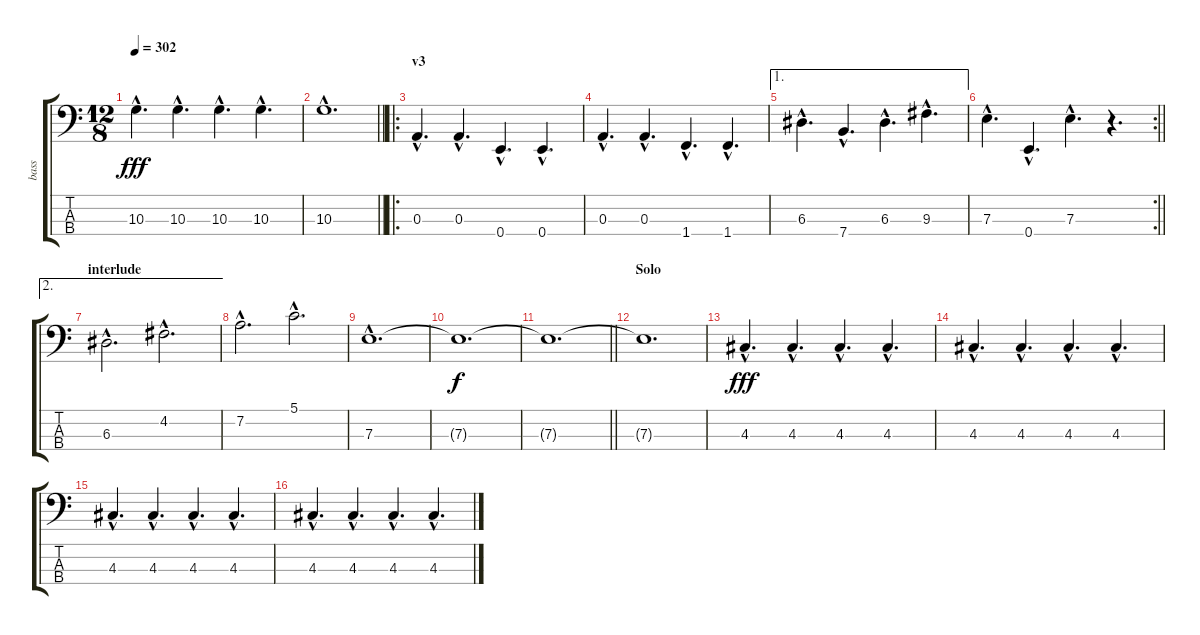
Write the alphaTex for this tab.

\track ("bass" "bass") {instrument electricbassfinger}
\staff {score tabs}
\tuning (G2 D2 A1 E1) {hide}
\ts (12 8)
\tempo 302
\clef f4
\ks c
10.3{hac}.4{d dy fff} 10.3{hac}.4{d} 10.3{hac}.4{d} 10.3{hac}.4{d} |
\barLineRight lightlight
10.3{hac}.1{d} |
\ro
\section ("" "v3")
0.3{hac}.4{d} 0.3{hac}.4{d} 0.4{hac}.4{d} 0.4{hac}.4{d} |
0.3{hac}.4{d} 0.3{hac}.4{d} 1.4{hac}.4{d} 1.4{hac}.4{d} |
\ae 1
6.3{hac}.4{d} 7.4{hac}.4{d} 6.3{hac}.4{d} 9.3{hac}.4{d} |
\rc 2
\barLineRight lightlight
7.3{hac}.4{d} 0.4{hac}.4{d} 7.3{hac}.4{d} r.4{d} |
\ae 2
\section ("" "interlude")
6.3{hac}.2{d} 4.2{hac}.2{d} |
7.2{hac}.2{d} 5.1{hac}.2{d} |
7.3{hac}.1{d} |
7.3{t}.1{d dy f} |
\barLineRight lightlight
7.3{t}.1{d} |
\section ("" "Solo")
7.3{t}.1{d} |
4.3{hac}.4{d dy fff} 4.3{hac}.4{d} 4.3{hac}.4{d} 4.3{hac}.4{d} |
4.3{hac}.4{d} 4.3{hac}.4{d} 4.3{hac}.4{d} 4.3{hac}.4{d} |
4.3{hac}.4{d} 4.3{hac}.4{d} 4.3{hac}.4{d} 4.3{hac}.4{d} |
4.3{hac}.4{d} 4.3{hac}.4{d} 4.3{hac}.4{d} 4.3{hac}.4{d}
